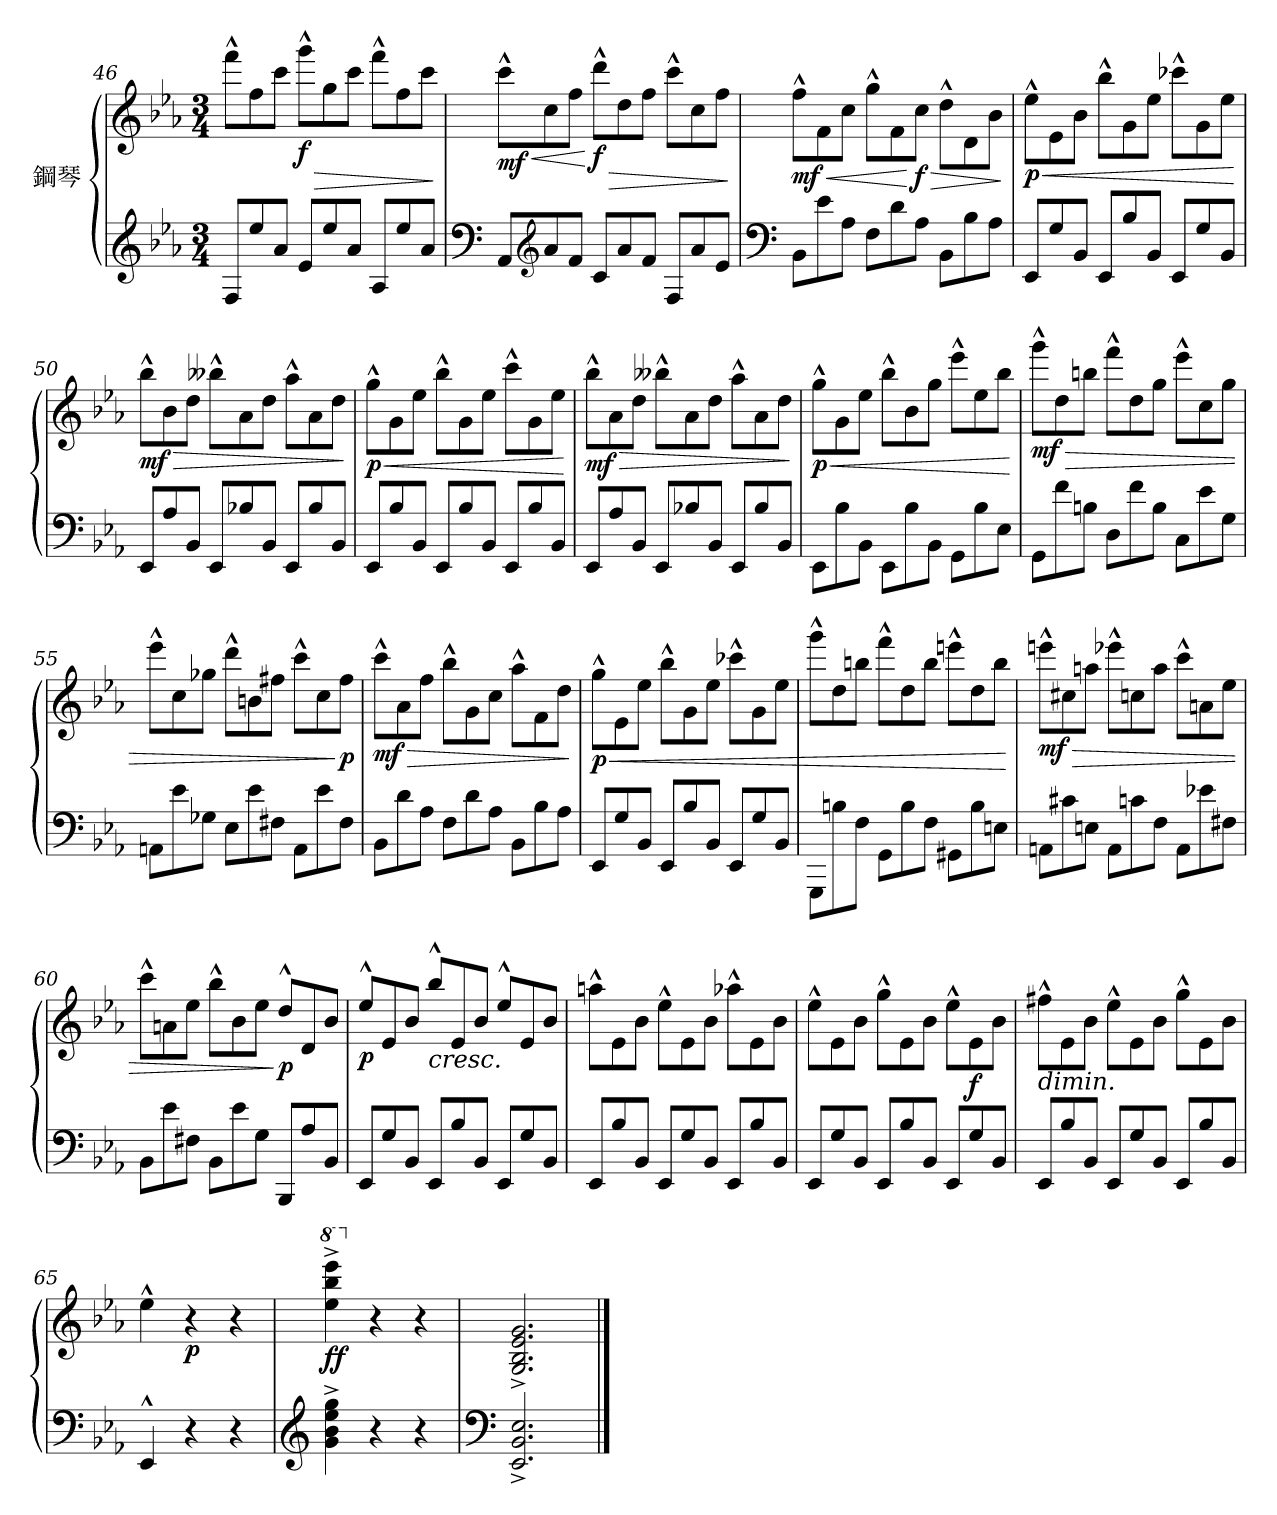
**kern	**kern	**dynam
*part1	*part1	*part1
*staff2	*staff1	*staff1/2
*I"鋼琴	*	*
*clefG2	*clefG2	*
*k[b-e-a-]	*k[b-e-a-]	*
*M3/4	*M3/4	*
*Xtuplet	*Xtuplet	*
=46	=46	=46
12F/L	12fff^^\L	.
12ee-/	12ff\	.
12a-/J	12ccc\J	.
!	!	!LO:HP:b
!	!	!LO:DY:n=1:b
12e-/L	12ggg^^\L	> f
12ee-/	12gg\	.
12a-/J	12ccc\J	.
12A-/L	12fff^^\L	.
12ee-/	12ff\	.
12a-/J	12ccc\J	.
.	.	]
=47	=47	=47
*clefF4	*	*
!	!	!LO:HP:b
!	!	!LO:DY:n=1:b
12AA-/L	12ccc^^\L	< mf
*clefG2	*	*
12a-/	12cc\	.
12f/J	12ff\J	.
!	!	!LO:HP:n=1:b
!	!	!LO:DY:n=2:b
12c/L	12ddd^^\L	[ > f
12a-/	12dd\	.
12f/J	12ff\J	.
12F/L	12ccc^^\L	.
12a-/	12cc\	.
12e-/J	12ff\J	.
.	.	]
!!LO:LB:g=z
=48	=48	=48
*clefF4	*	*
!	!	!LO:HP:b
!	!	!LO:DY:n=1:b
12BB-\L	12ff^^\L	< mf
12e-\	12f\	.
12A-\J	12cc\J	.
12F\L	12gg^^\L	.
12d\	12f\	.
!	!	!LO:HP:n=1:b
!	!	!LO:DY:n=2:b
12A-\J	12cc\J	[ > f
12BB-\L	12dd^^\L	.
12B-\	12d\	.
12A-\J	12b-\J	.
.	.	]
=49	=49	=49
!	!	!LO:HP:b
!	!	!LO:DY:n=1:b
12EE-/L	12ee-^^\L	< p
12G/	12e-\	.
12BB-/J	12b-\J	.
12EE-/L	12bb-^^\L	.
12B-/	12g\	.
12BB-/J	12ee-\J	.
12EE-/L	12ccc-X^^\L	.
12G/	12g\	.
12BB-/J	12ee-\J	.
.	.	[
=50	=50	=50
!	!	!LO:HP:b
!	!	!LO:DY:n=1:b
12EE-/L	12bb-^^\L	> mf
12A-/	12b-\	.
12BB-/J	12dd\J	.
12EE-/L	12bb--X^^\L	.
12B-X/	12a-\	.
12BB-/J	12dd\J	.
12EE-/L	12aa-^^\L	.
12B-/	12a-\	.
12BB-/J	12dd\J	.
.	.	]
=51	=51	=51
!	!	!LO:HP:b
!	!	!LO:DY:n=1:b
12EE-/L	12gg^^\L	< p
12B-/	12g\	.
12BB-/J	12ee-\J	.
12EE-/L	12bb-^^\L	.
12B-/	12g\	.
12BB-/J	12ee-\J	.
12EE-/L	12ccc^^\L	.
12B-/	12g\	.
12BB-/J	12ee-\J	.
.	.	[
=52	=52	=52
!	!	!LO:HP:b
!	!	!LO:DY:n=1:b
12EE-/L	12bb-^^\L	> mf
12A-/	12a-\	.
12BB-/J	12dd\J	.
12EE-/L	12bb--X^^\L	.
12B-X/	12a-\	.
12BB-/J	12dd\J	.
12EE-/L	12aa-^^\L	.
12B-/	12a-\	.
12BB-/J	12dd\J	.
.	.	]
!!LO:LB:g=z
=53	=53	=53
!	!	!LO:HP:b
!	!	!LO:DY:n=1:b
12EE-\L	12gg^^\L	< p
12B-\	12g\	.
12BB-\J	12ee-\J	.
12EE-\L	12bb-^^\L	.
12B-\	12b-\	.
12BB-\J	12gg\J	.
12GG\L	12eee-^^\L	.
12B-\	12ee-\	.
12E-\J	12bb-\J	.
.	.	[
=54	=54	=54
!	!	!LO:HP:b
!	!	!LO:DY:n=1:b
12GG\L	12ggg^^\L	> mf
12f\	12dd\	.
12Bn\J	12bbn\J	.
12D\L	12fff^^\L	.
12f\	12dd\	.
12B\J	12gg\J	.
12C\L	12eee-^^\L	.
12e-\	12cc\	.
12G\J	12gg\J	.
=55	=55	=55
12AAn\L	12eee-^^\L	.
12e-\	12cc\	.
12G-X\J	12gg-X\J	.
12E-\L	12ddd^^\L	.
12e-\	12bn\	.
12F#X\J	12ff#X\J	.
12AA\L	12ccc^^\L	.
12e-\	12cc\	.
!	!	!LO:DY:n=1:b
12F#\J	12ff#\J	] p
=56	=56	=56
!	!	!LO:HP:b
!	!	!LO:DY:n=1:b
12BB-\L	12ccc^^\L	> mf
12d\	12a-\	.
12A-\J	12ff\J	.
12F\L	12bb-^^\L	.
12d\	12g\	.
12A-\J	12cc\J	.
12BB-\L	12aa-^^\L	.
12B-\	12f\	.
12A-\J	12dd\J	.
.	.	]
=57	=57	=57
!	!	!LO:HP:b
!	!	!LO:DY:n=1:b
12EE-/L	12gg^^\L	< p
12G/	12e-\	.
12BB-/J	12ee-\J	.
12EE-/L	12bb-^^\L	.
12B-/	12g\	.
12BB-/J	12ee-\J	.
12EE-/L	12ccc-X^^\L	.
12G/	12g\	.
12BB-/J	12ee-\J	.
!!LO:PB:g=z
=58	=58	=58
12GGG\L	12ggg^^\L	.
12Bn\	12dd\	.
12F\J	12bbn\J	.
12GG\L	12fff^^\L	.
12B\	12dd\	.
12F\J	12bb\J	.
12GG#X\L	12eeen^^\L	.
12B\	12dd\	.
12En\J	12bb\J	.
.	.	[
=59	=59	=59
!	!	!LO:HP:b
!	!	!LO:DY:n=1:b
12AAn\L	12eeen^^\L	> mf
12c#X\	12cc#X\	.
12En\J	12aan\J	.
12AA\L	12eee-X^^\L	.
12cn\	12ccn\	.
12F\J	12aa\J	.
12AA\L	12ccc^^\L	.
12e-X\	12an\	.
12F#X\J	12ee-\J	.
=60	=60	=60
12BB-\L	12ccc^^\L	.
12e-\	12an\	.
12F#X\J	12ee-\J	.
12BB-\L	12bb-^^\L	.
12e-\	12b-\	.
12G\J	12ee-\J	.
!	!	!LO:DY:n=1:b
12BBB-/L	12dd^^/L	] p
12A-/	12d/	.
12BB-/J	12b-/J	.
=61	=61	=61
!	!	!LO:DY:b
12EE-/L	12ee-^^/L	p
12G/	12e-/	.
12BB-/J	12b-/J	.
!	!LO:TX:b:i:t=cresc.	!
12EE-/L	12bb-^^/L	.
12B-/	12e-/	.
12BB-/J	12b-/J	.
12EE-/L	12ee-^^/L	.
12G/	12e-/	.
12BB-/J	12b-/J	.
!!LO:LB:g=z
=62	=62	=62
12EE-/L	12aan^^\L	.
12B-/	12e-\	.
12BB-/J	12b-\J	.
12EE-/L	12ee-^^\L	.
12G/	12e-\	.
12BB-/J	12b-\J	.
12EE-/L	12aa-X^^\L	.
12B-/	12e-\	.
12BB-/J	12b-\J	.
=63	=63	=63
12EE-/L	12ee-^^\L	.
12G/	12e-\	.
12BB-/J	12b-\J	.
12EE-/L	12gg^^\L	.
12B-/	12e-\	.
12BB-/J	12b-\J	.
12EE-/L	12ee-^^\L	.
!	!	!LO:DY:b
12G/	12e-\	f
12BB-/J	12b-\J	.
=64	=64	=64
!	!LO:TX:b:i:t=dimin.	!
12EE-/L	12ff#X^^\L	.
12B-/	12e-\	.
12BB-/J	12b-\J	.
12EE-/L	12ee-^^\L	.
12G/	12e-\	.
12BB-/J	12b-\J	.
12EE-/L	12gg^^\L	.
12B-/	12e-\	.
12BB-/J	12b-\J	.
=65	=65	=65
4EE-^^/	4ee-^^\	.
!	!	!LO:DY:b
4r	4r	p
4r	4r	.
=66	=66	=66
*clefG2	*	*
*	*8va	*
!	!	!LO:DY:b
4g\^ 4b-\^ 4ee-\^ 4gg\^	4eee-\^ 4bbb-\^ 4eeee-\^	ff
*	*X8va	*
4r	4r	.
4r	4r	.
=67	=67	=67
*clefF4	*	*
*	*MM40	*
2.EE-/^ 2.BB-/^ 2.E-/^	2.G/^ 2.B-/^ 2.e-/^ 2.g/^	.
==	==	==
*-	*-	*-
